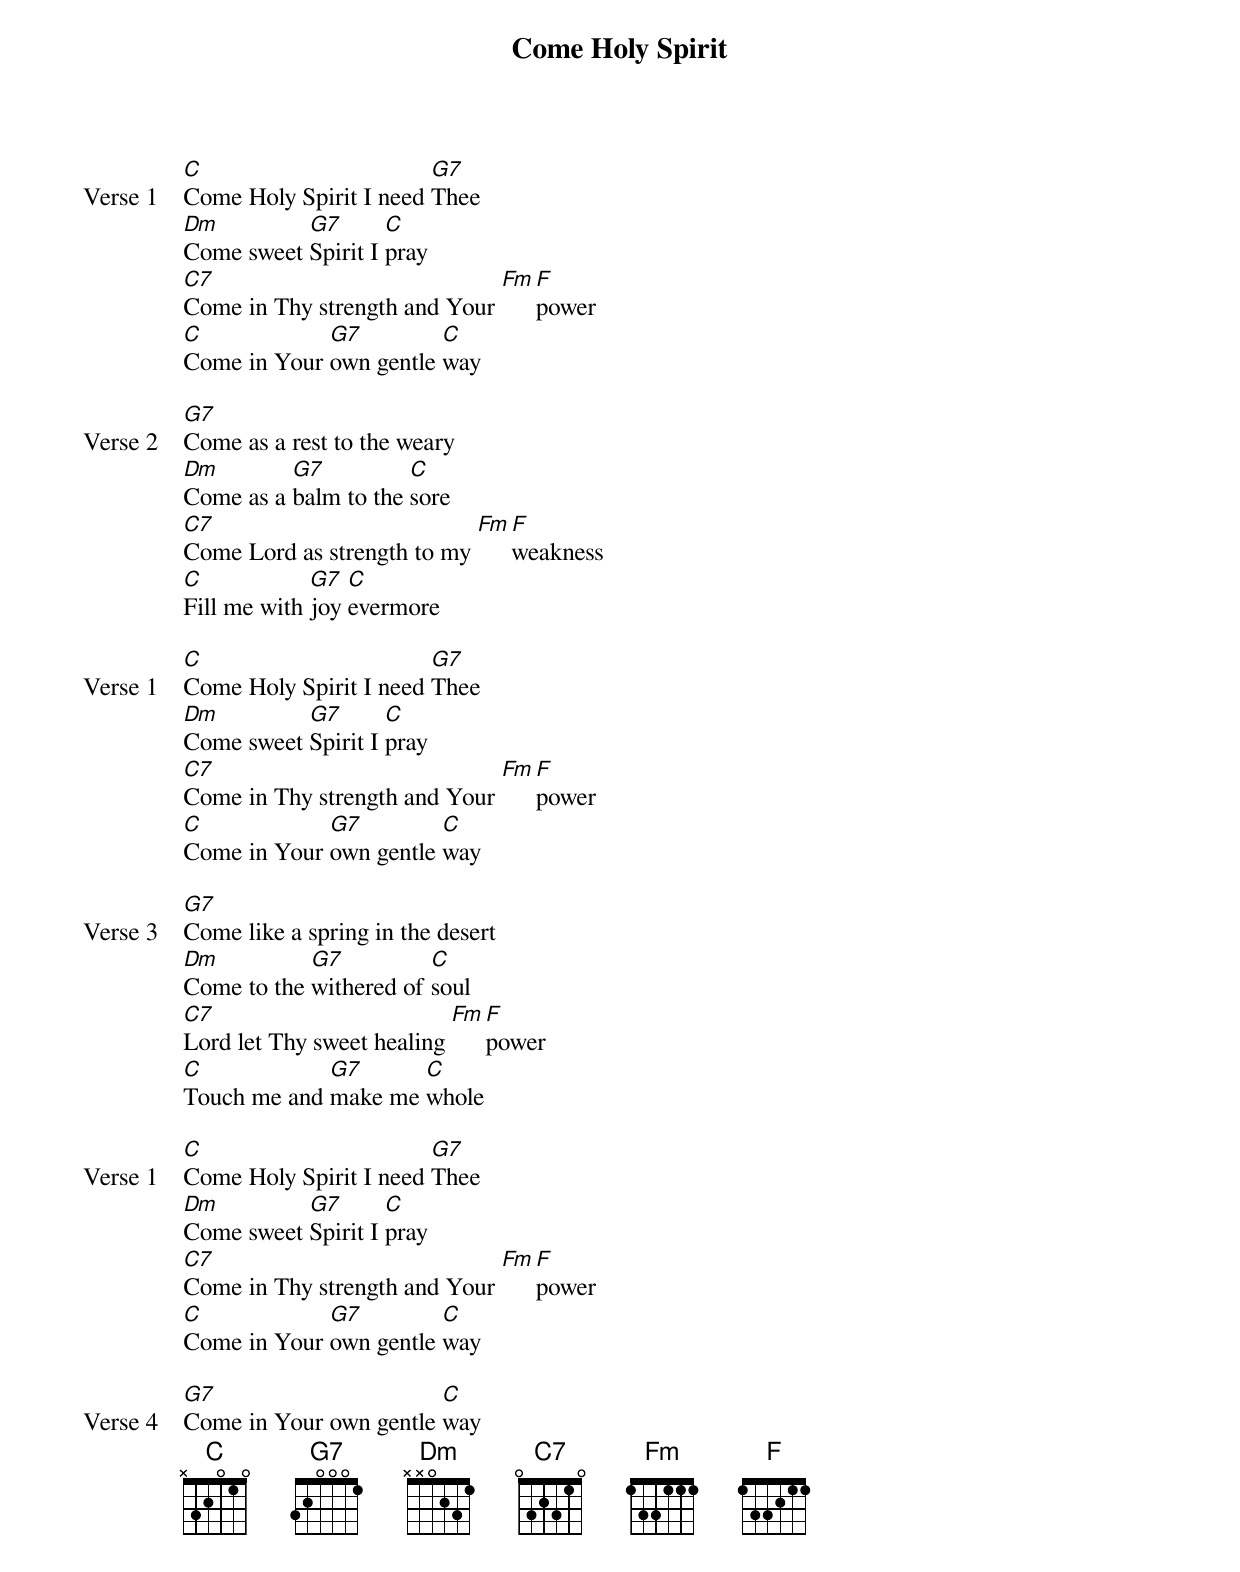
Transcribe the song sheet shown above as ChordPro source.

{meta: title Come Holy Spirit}
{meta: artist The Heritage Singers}
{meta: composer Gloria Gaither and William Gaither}

{start_of_verse: Verse 1}
[C]Come Holy Spirit I need [G7]Thee
[Dm]Come sweet [G7]Spirit I [C]pray
[C7]Come in Thy strength and Your [Fm][F]power
[C]Come in Your [G7]own gentle [C]way
{end_of_verse}

{start_of_verse: Verse 2}
[G7]Come as a rest to the weary
[Dm]Come as a [G7]balm to the [C]sore
[C7]Come Lord as strength to my [Fm][F]weakness
[C]Fill me with [G7]joy [C]evermore
{end_of_verse}

{start_of_verse: Verse 1}
[C]Come Holy Spirit I need [G7]Thee
[Dm]Come sweet [G7]Spirit I [C]pray
[C7]Come in Thy strength and Your [Fm][F]power
[C]Come in Your [G7]own gentle [C]way
{end_of_verse}

{start_of_verse: Verse 3}
[G7]Come like a spring in the desert
[Dm]Come to the [G7]withered of [C]soul
[C7]Lord let Thy sweet healing [Fm][F]power
[C]Touch me and [G7]make me [C]whole
{end_of_verse}

{start_of_verse: Verse 1}
[C]Come Holy Spirit I need [G7]Thee
[Dm]Come sweet [G7]Spirit I [C]pray
[C7]Come in Thy strength and Your [Fm][F]power
[C]Come in Your [G7]own gentle [C]way
{end_of_verse}

{start_of_verse: Verse 4}
[G7]Come in Your own gentle [C]way
{end_of_verse}
